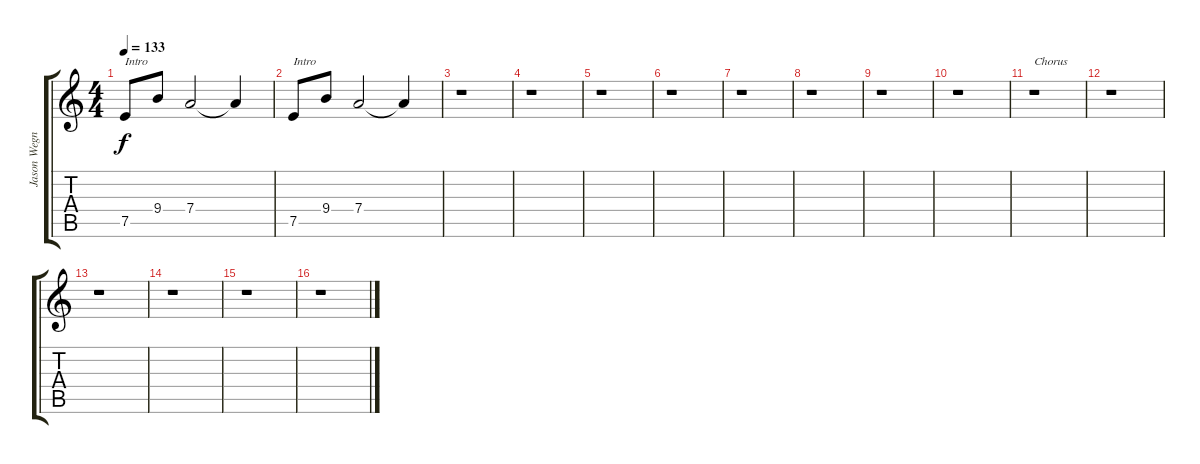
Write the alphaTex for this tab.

\track ("Jason Wegner" "Jason Wegn") {instrument overdrivenguitar}
\staff {score tabs}
\tuning (E4 B3 G3 D3 A2 E2) {hide}
\ts (4 4)
\tempo 133
\clef g2
\ks c
7.5.8{txt "Intro" dy f} 9.4.8 7.4.2 7.4{t}.4 |
7.5.8{txt "Intro"} 9.4.8 7.4.2 7.4{t}.4 |
r.1 |
r.1 |
r.1 |
r.1 |
r.1 |
r.1 |
r.1 |
r.1 |
r.1{txt "Chorus"} |
r.1 |
r.1 |
r.1 |
r.1 |
r.1
